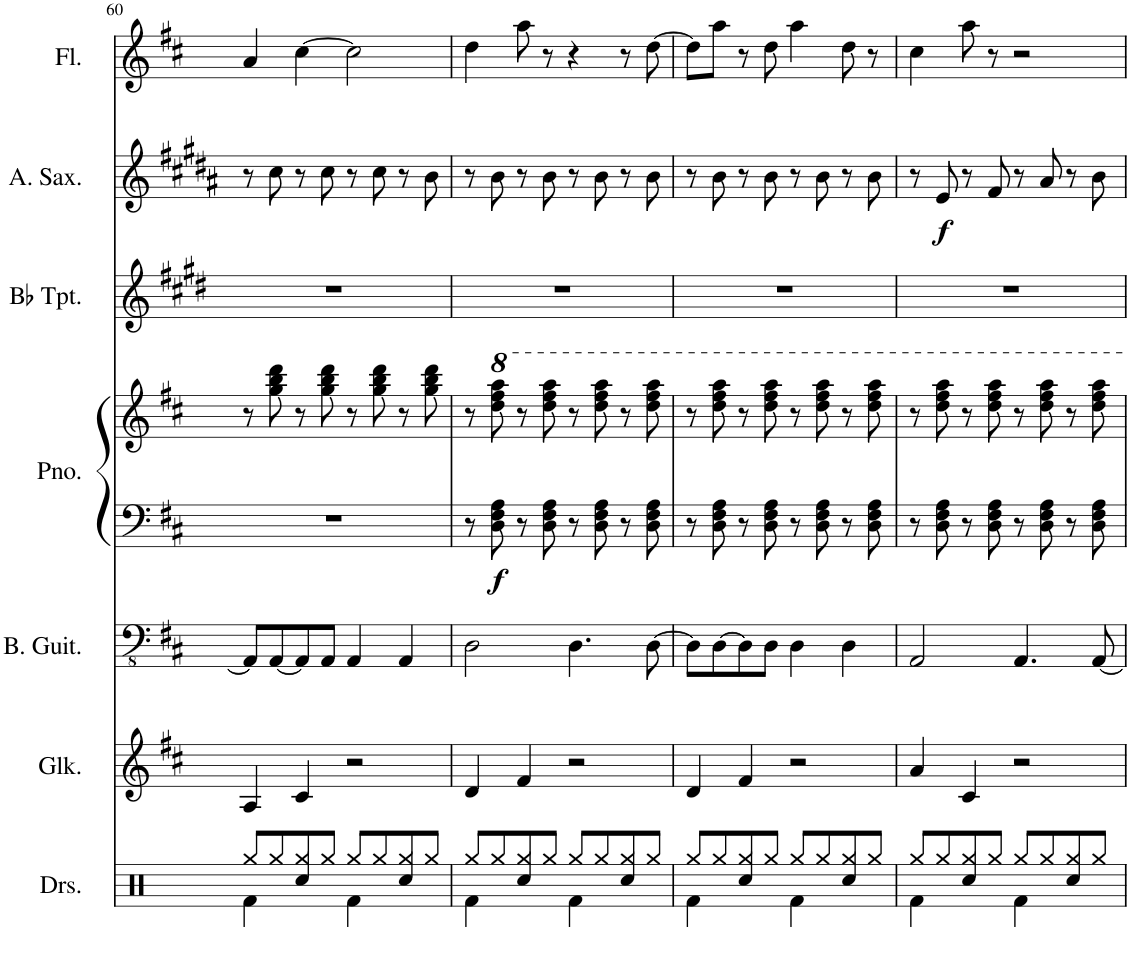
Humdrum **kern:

**kern	**kern	**kern	**kern	**kern	**dynam	**kern	**kern	**dynam	**kern
*part7	*part6	*part5	*part4	*part4	*part4	*part3	*part2	*part2	*part1
*staff8	*staff7	*staff6	*staff5	*staff4	*staff4/5	*staff3	*staff2	*staff2	*staff1
*I"Drumset	*I"Glockenspiel	*I"Bass Guitar	*I"Piano	*	*	*I"Bb Trumpet	*I"Alto Saxophone	*	*I"Flute
*I'Drs.	*I'Glk.	*I'B. Guit.	*I'Pno.	*	*	*I'Bb Tpt.	*I'A. Sax.	*	*I'Fl.
!!LO:PB:g=z
*clefX	*clefG2	*clefFv4	*clefF4	*clefG2	*	*clefG2	*clefG2	*	*clefG2
*	*Trd-14c-24	*	*	*	*	*Trd1c2	*Trd5c9	*	*
*k[]	*k[f#c#]	*k[f#c#]	*k[f#c#]	*k[f#c#]	*	*k[f#c#g#d#]	*k[f#c#g#d#a#]	*	*k[f#c#]
*M4/4	*M4/4	*M4/4	*M4/4	*M4/4	*	*M4/4	*M4/4	*	*M4/4
=60	=60	=60	=60	=60	=60	=60	=60	=60	=60
*^	*	*	*	*	*	*	*	*	*
4Rf\	8Rgg/L	4A/	8AAA/L]	1r	8r	.	1r	8r	.	4a/
.	8Rgg/	.	[8AAA/	.	8gg\ 8bb\ 8ddd\	.	.	8cc#\	.	.
4Rcc/	8Rgg/	4c#/	8AAA/]	.	8r	.	.	8r	.	[4cc#\
.	8Rgg/J	.	8AAA/J	.	8gg\ 8bb\ 8ddd\	.	.	8cc#\	.	.
4Rf\	8Rgg/L	2r	4AAA/	.	8r	.	.	8r	.	2cc#\]
.	8Rgg/	.	.	.	8gg\ 8bb\ 8ddd\	.	.	8cc#\	.	.
4Rcc/	8Rgg/	.	4AAA/	.	8r	.	.	8r	.	.
.	8Rgg/J	.	.	.	8gg\ 8bb\ 8ddd\	.	.	8b\	.	.
=61	=61	=61	=61	=61	=61	=61	=61	=61	=61	=61
4Rf\	8Rgg/L	4d/	2DD\	8r	8r	.	1r	8r	.	4dd\
!	!	!	!	!	!	!LO:DY:b=2	!	!	!	!
.	8Rgg/	.	.	8D\ 8F#\ 8A\	8ddd\ 8fff#\ 8aaa\	f	.	8b\	.	.
4Rcc/	8Rgg/	4f#/	.	8r	8r	.	.	8r	.	8aa\
.	8Rgg/J	.	.	8D\ 8F#\ 8A\	8ddd\ 8fff#\ 8aaa\	.	.	8b\	.	8r
4Rf\	8Rgg/L	2r	4.DD\	8r	8r	.	.	8r	.	4r
.	8Rgg/	.	.	8D\ 8F#\ 8A\	8ddd\ 8fff#\ 8aaa\	.	.	8b\	.	.
4Rcc/	8Rgg/	.	.	8r	8r	.	.	8r	.	8r
.	8Rgg/J	.	[8DD\	8D\ 8F#\ 8A\	8ddd\ 8fff#\ 8aaa\	.	.	8b\	.	[8dd\
=62	=62	=62	=62	=62	=62	=62	=62	=62	=62	=62
4Rf\	8Rgg/L	4d/	8DD\L]	8r	8r	.	1r	8r	.	8dd\L]
.	8Rgg/	.	[8DD\	8D\ 8F#\ 8A\	8ddd\ 8fff#\ 8aaa\	.	.	8b\	.	8aa\J
4Rcc/	8Rgg/	4f#/	8DD\]	8r	8r	.	.	8r	.	8r
.	8Rgg/J	.	8DD\J	8D\ 8F#\ 8A\	8ddd\ 8fff#\ 8aaa\	.	.	8b\	.	8dd\
4Rf\	8Rgg/L	2r	4DD\	8r	8r	.	.	8r	.	4aa\
.	8Rgg/	.	.	8D\ 8F#\ 8A\	8ddd\ 8fff#\ 8aaa\	.	.	8b\	.	.
4Rcc/	8Rgg/	.	4DD\	8r	8r	.	.	8r	.	8dd\
.	8Rgg/J	.	.	8D\ 8F#\ 8A\	8ddd\ 8fff#\ 8aaa\	.	.	8b\	.	8r
=63	=63	=63	=63	=63	=63	=63	=63	=63	=63	=63
4Rf\	8Rgg/L	4a/	2AAA/	8r	8r	.	1r	8r	.	4cc#\
!	!	!	!	!	!	!	!	!	!LO:DY:b	!
.	8Rgg/	.	.	8D\ 8F#\ 8A\	8ddd\ 8fff#\ 8aaa\	.	.	8e/	f	.
4Rcc/	8Rgg/	4c#/	.	8r	8r	.	.	8r	.	8aa\
.	8Rgg/J	.	.	8D\ 8F#\ 8A\	8ddd\ 8fff#\ 8aaa\	.	.	8f#/	.	8r
4Rf\	8Rgg/L	2r	4.AAA/	8r	8r	.	.	8r	.	2r
.	8Rgg/	.	.	8D\ 8F#\ 8A\	8ddd\ 8fff#\ 8aaa\	.	.	8a#/	.	.
4Rcc/	8Rgg/	.	.	8r	8r	.	.	8r	.	.
.	8Rgg/J	.	[8AAA/	8D\ 8F#\ 8A\	8ddd\ 8fff#\ 8aaa\	.	.	8b\	.	.
*v	*v	*	*	*	*	*	*	*	*	*
=	=	=	=	=	=	=	=	=	=
*-	*-	*-	*-	*-	*-	*-	*-	*-	*-
